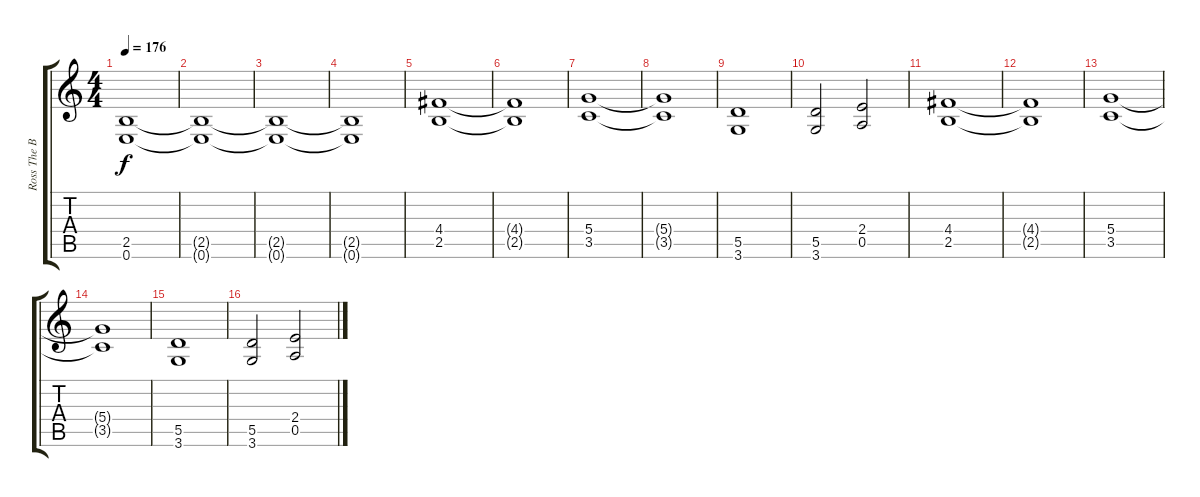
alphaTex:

\track ("Ross The Boss-Rhythm" "Ross The B") {instrument distortionguitar}
\staff {score tabs}
\tuning (E4 B3 G3 D3 A2 E2) {hide}
\ts (4 4)
\tempo 176
\clef g2
\ks c
(2.5 0.6).1{dy f} |
(2.5{t} 0.6{t}).1 |
(2.5{t} 0.6{t}).1 |
(2.5{t} 0.6{t}).1 |
(4.4 2.5).1 |
(4.4{t} 2.5{t}).1 |
(5.4 3.5).1 |
(5.4{t} 3.5{t}).1 |
(5.5 3.6).1 |
(5.5 3.6).2 (2.4 0.5).2 |
(4.4 2.5).1 |
(4.4{t} 2.5{t}).1 |
(5.4 3.5).1 |
(5.4{t} 3.5{t}).1 |
(5.5 3.6).1 |
(5.5 3.6).2 (2.4 0.5).2
